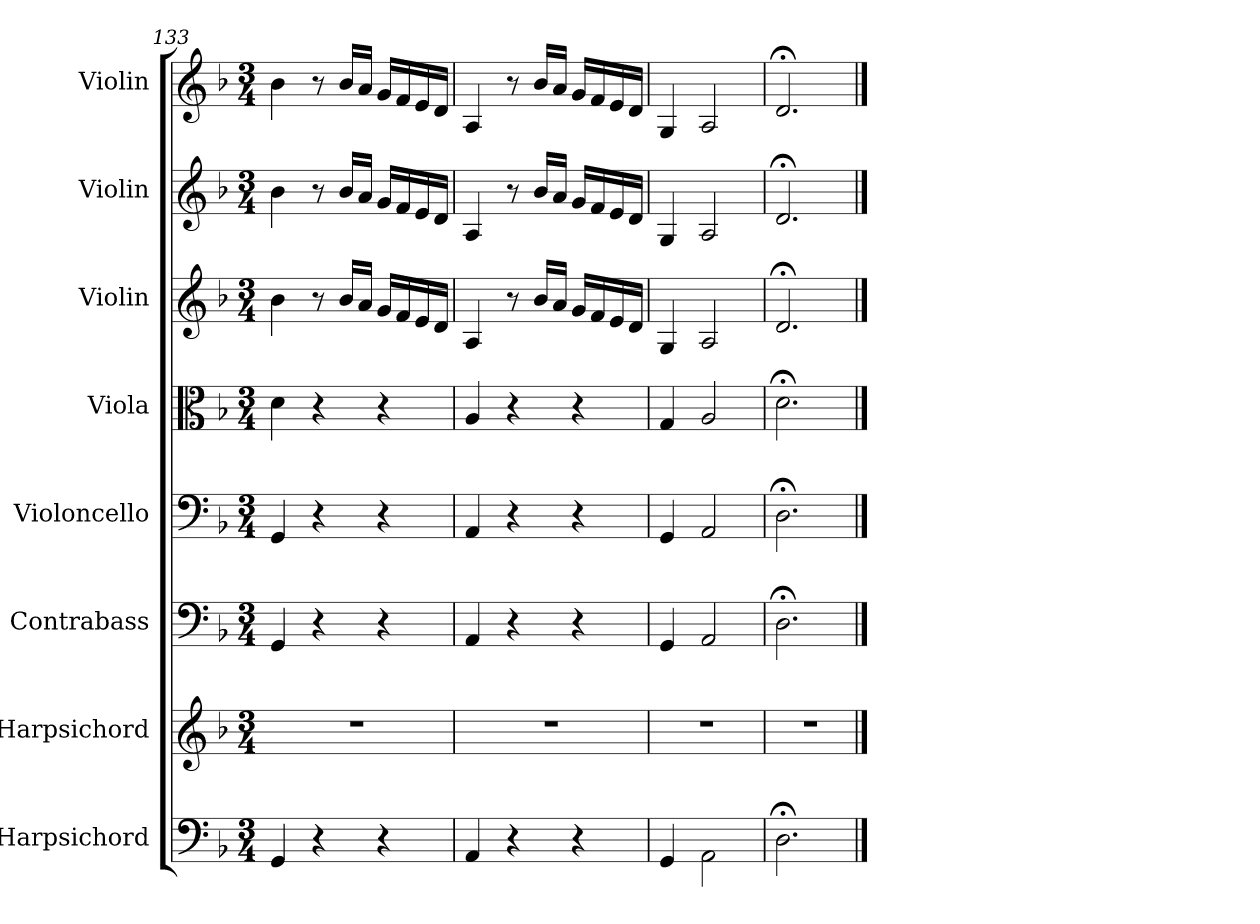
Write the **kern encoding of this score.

**kern	**kern	**kern	**kern	**kern	**kern	**kern	**kern
*part8	*part7	*part6	*part5	*part4	*part3	*part2	*part1
*staff8	*staff7	*staff6	*staff5	*staff4	*staff3	*staff2	*staff1
*I"Harpsichord	*I"Harpsichord	*I"Contrabass	*I"Violoncello	*I"Viola	*I"Violin	*I"Violin	*I"Violin
*I'Hpschd	*I'Hpschd	*I'Cb	*I'Vc	*I'Vla	*I'Vln	*I'Vln	*I'Vln
*clefF4	*clefG2	*clefF4	*clefF4	*clefC3	*clefG2	*clefG2	*clefG2
*k[b-]	*k[b-]	*k[b-]	*k[b-]	*k[b-]	*k[b-]	*k[b-]	*k[b-]
*M3/4	*M3/4	*M3/4	*M3/4	*M3/4	*M3/4	*M3/4	*M3/4
=133	=133	=133	=133	=133	=133	=133	=133
4GG/	2.r	4GG/	4GG/	4d\	4b-\	4b-\	4b-\
4r	.	4r	4r	4r	8r	8r	8r
.	.	.	.	.	16b-/LL	16b-/LL	16b-/LL
.	.	.	.	.	16a/JJ	16a/JJ	16a/JJ
4r	.	4r	4r	4r	16g/LL	16g/LL	16g/LL
.	.	.	.	.	16f/	16f/	16f/
.	.	.	.	.	16e/	16e/	16e/
.	.	.	.	.	16d/JJ	16d/JJ	16d/JJ
=134	=134	=134	=134	=134	=134	=134	=134
4AA/	2.r	4AA/	4AA/	4A/	4A/	4A/	4A/
4r	.	4r	4r	4r	8r	8r	8r
.	.	.	.	.	16b-/LL	16b-/LL	16b-/LL
.	.	.	.	.	16a/JJ	16a/JJ	16a/JJ
4r	.	4r	4r	4r	16g/LL	16g/LL	16g/LL
.	.	.	.	.	16f/	16f/	16f/
.	.	.	.	.	16e/	16e/	16e/
.	.	.	.	.	16d/JJ	16d/JJ	16d/JJ
=135	=135	=135	=135	=135	=135	=135	=135
4GG/	2.r	4GG/	4GG/	4G/	4G/	4G/	4G/
2AA\	.	2AA/	2AA/	2A/	2A/	2A/	2A/
=136	=136	=136	=136	=136	=136	=136	=136
2.D;<\	2.r	2.D;<\	2.D;<\	2.d;<\	2.d;</	2.d;</	2.d;</
==	==	==	==	==	==	==	==
*-	*-	*-	*-	*-	*-	*-	*-
